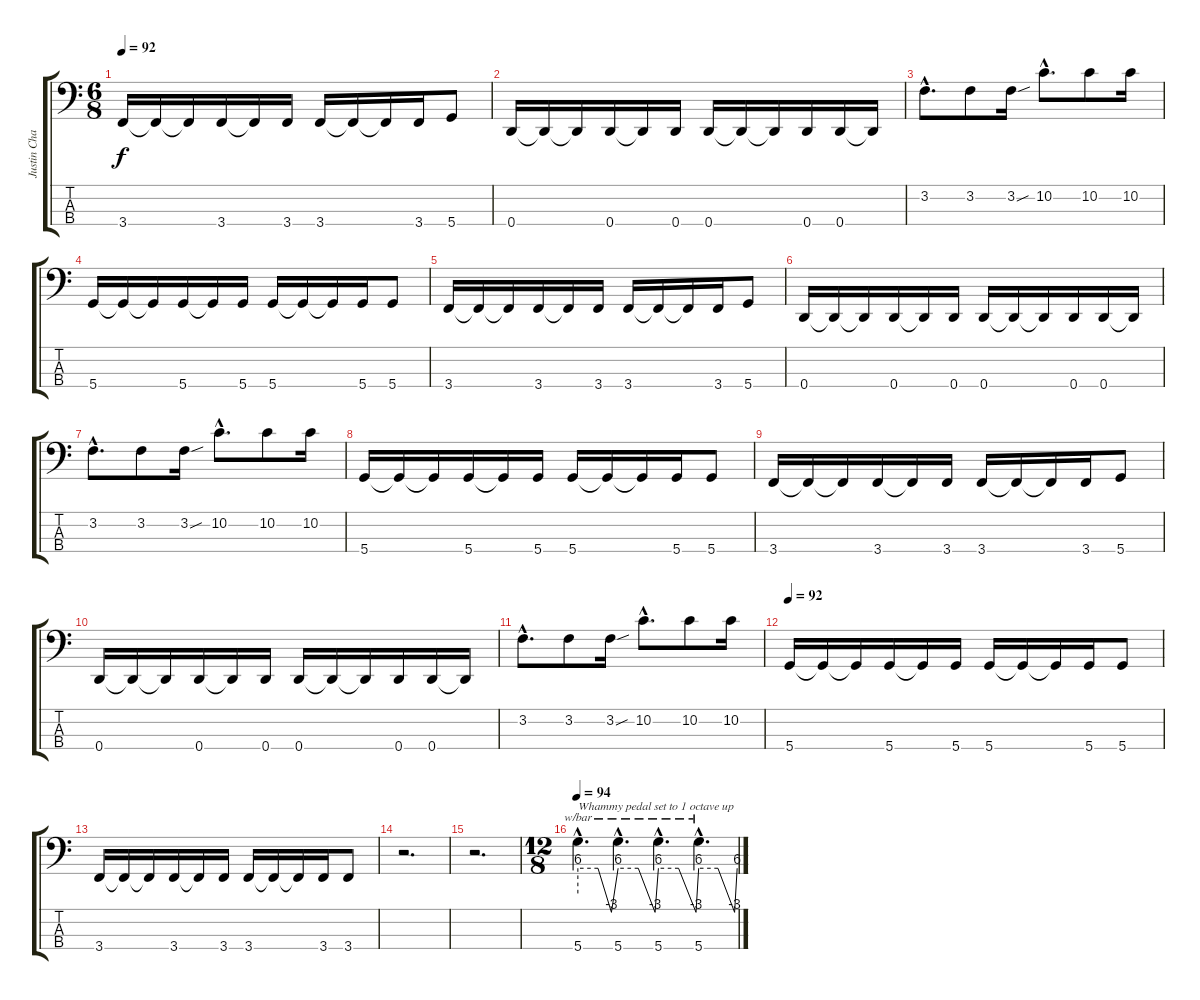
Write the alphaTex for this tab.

\track ("Justin Chancellor" "Justin Cha") {instrument electricbasspick}
\staff {score tabs}
\tuning (G2 D2 A1 D1) {hide}
\ts (6 8)
\tempo 92
\clef f4
\ks c
3.4.16{dy f} 3.4{t}.16 3.4{t}.16 3.4.16 3.4{t}.16 3.4.16 3.4.16 3.4{t}.16 3.4{t}.16 3.4.16 5.4.8 |
0.4.16 0.4{t}.16 0.4{t}.16 0.4.16 0.4{t}.16 0.4.16 0.4.16 0.4{t}.16 0.4{t}.16 0.4.16 0.4.16 0.4{t}.16 |
3.2{hac}.8{d} 3.2.8 3.2{sou}.16 10.2{hac}.8{d} 10.2.8 10.2.16 |
5.4.16 5.4{t}.16 5.4{t}.16 5.4.16 5.4{t}.16 5.4.16 5.4.16 5.4{t}.16 5.4{t}.16 5.4.16 5.4.8 |
3.4.16 3.4{t}.16 3.4{t}.16 3.4.16 3.4{t}.16 3.4.16 3.4.16 3.4{t}.16 3.4{t}.16 3.4.16 5.4.8 |
0.4.16 0.4{t}.16 0.4{t}.16 0.4.16 0.4{t}.16 0.4.16 0.4.16 0.4{t}.16 0.4{t}.16 0.4.16 0.4.16 0.4{t}.16 |
3.2{hac}.8{d} 3.2.8 3.2{sou}.16 10.2{hac}.8{d} 10.2.8 10.2.16 |
5.4.16 5.4{t}.16 5.4{t}.16 5.4.16 5.4{t}.16 5.4.16 5.4.16 5.4{t}.16 5.4{t}.16 5.4.16 5.4.8 |
3.4.16 3.4{t}.16 3.4{t}.16 3.4.16 3.4{t}.16 3.4.16 3.4.16 3.4{t}.16 3.4{t}.16 3.4.16 5.4.8 |
0.4.16 0.4{t}.16 0.4{t}.16 0.4.16 0.4{t}.16 0.4.16 0.4.16 0.4{t}.16 0.4{t}.16 0.4.16 0.4.16 0.4{t}.16 |
3.2{hac}.8{d} 3.2.8 3.2{sou}.16 10.2{hac}.8{d} 10.2.8 10.2.16 |
\tempo 92
5.4.16 5.4{t}.16 5.4{t}.16 5.4.16 5.4{t}.16 5.4.16 5.4.16 5.4{t}.16 5.4{t}.16 5.4.16 5.4.8 |
3.4.16 3.4{t}.16 3.4{t}.16 3.4.16 3.4{t}.16 3.4.16 3.4.16 3.4{t}.16 3.4{t}.16 3.4.16 3.4.8 |
r.2{d} |
r.2{d} |
\ts (12 8)
\tempo 94
5.4{hac}.4{d tbe (custom default 0 24 30 24 50 -12 60 24) txt "Whammy pedal set to 1 octave up" volume 0 instrument fretlessbass} 5.4{hac}.4{d tbe (custom default 0 24 30 24 55 -12 60 24)} 5.4{hac}.4{d tbe (custom default 0 24 30 24 56 -12 60 24)} 5.4{hac}.4{d tbe (custom default 0 24 30 24 56 -12 60 24)}
